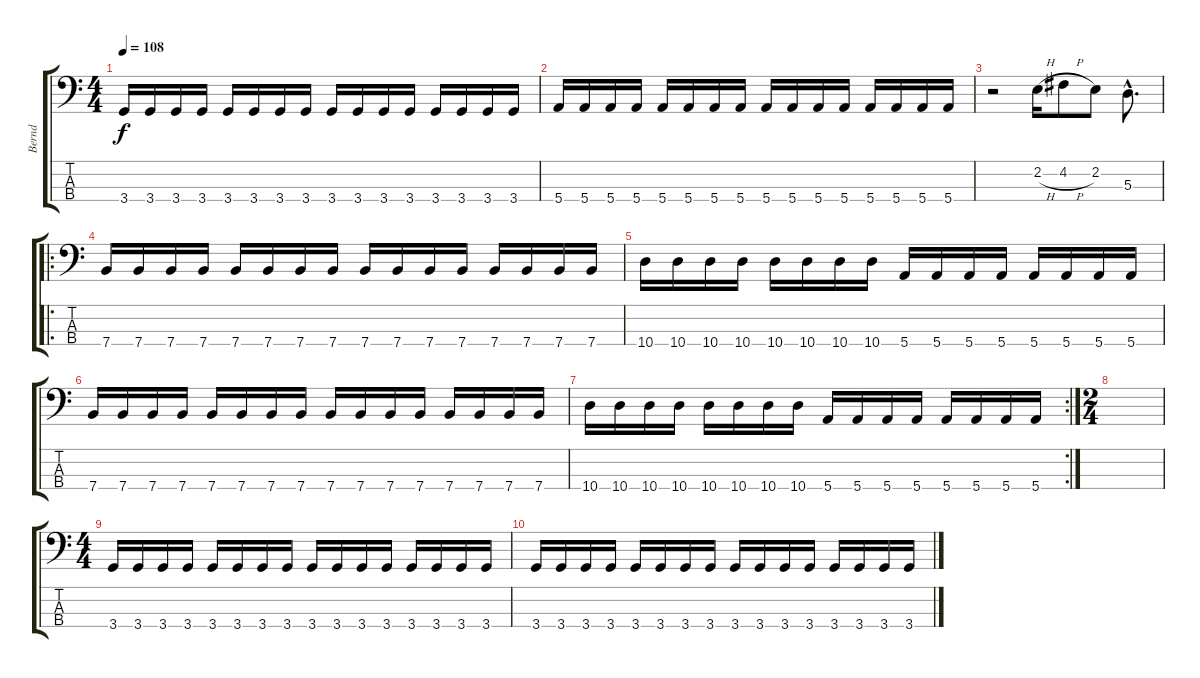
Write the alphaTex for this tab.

\track ("Bernd" "Bernd") {instrument electricbassfinger}
\staff {score tabs}
\tuning (G2 D2 A1 E1) {hide}
\ts (4 4)
\tempo 108
\clef f4
\ks c
3.4.16{dy f} 3.4.16 3.4.16 3.4.16 3.4.16 3.4.16 3.4.16 3.4.16 3.4.16 3.4.16 3.4.16 3.4.16 3.4.16 3.4.16 3.4.16 3.4.16 |
5.4.16 5.4.16 5.4.16 5.4.16 5.4.16 5.4.16 5.4.16 5.4.16 5.4.16 5.4.16 5.4.16 5.4.16 5.4.16 5.4.16 5.4.16 5.4.16 |
r.2 2.2{h}.16 4.2{h}.8 2.2.8 5.3{hac}.8{d} |
\ro
7.4.16{volume 12} 7.4.16 7.4.16 7.4.16 7.4.16 7.4.16 7.4.16 7.4.16 7.4.16 7.4.16 7.4.16 7.4.16 7.4.16 7.4.16 7.4.16 7.4.16 |
10.4.16 10.4.16 10.4.16 10.4.16 10.4.16 10.4.16 10.4.16 10.4.16 5.4.16 5.4.16 5.4.16 5.4.16 5.4.16 5.4.16 5.4.16 5.4.16 |
7.4.16 7.4.16 7.4.16 7.4.16 7.4.16 7.4.16 7.4.16 7.4.16 7.4.16 7.4.16 7.4.16 7.4.16 7.4.16 7.4.16 7.4.16 7.4.16 |
\rc 2
10.4.16 10.4.16 10.4.16 10.4.16 10.4.16 10.4.16 10.4.16 10.4.16 5.4.16 5.4.16 5.4.16 5.4.16 5.4.16 5.4.16 5.4.16 5.4.16 |
\ts (2 4)
|
\ts (4 4)
3.4.16 3.4.16 3.4.16 3.4.16 3.4.16 3.4.16 3.4.16 3.4.16 3.4.16 3.4.16 3.4.16 3.4.16 3.4.16 3.4.16 3.4.16 3.4.16 |
3.4.16 3.4.16 3.4.16 3.4.16 3.4.16 3.4.16 3.4.16 3.4.16 3.4.16 3.4.16 3.4.16 3.4.16 3.4.16 3.4.16 3.4.16 3.4.16
